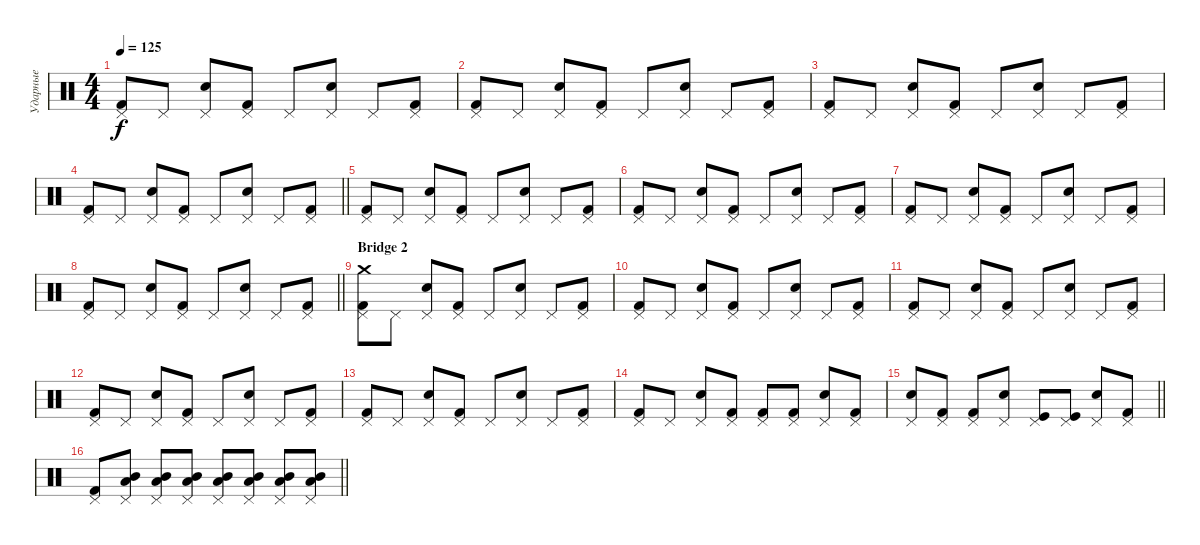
\track ("Ударные" "Ударные") {instrument percussion}
\staff {score}
\articulation defaults
\ts (4 4)
\tempo 125
\clef neutral
\ks c
("Kick (hit) 2" "Pedal Hi-Hat (hit)").8{dy f} "Pedal Hi-Hat (hit)".8 ("Electric Snare (hit)" "Pedal Hi-Hat (hit)").8 ("Kick (hit) 2" "Pedal Hi-Hat (hit)").8 "Pedal Hi-Hat (hit)".8 ("Electric Snare (hit)" "Pedal Hi-Hat (hit)").8 "Pedal Hi-Hat (hit)".8 ("Kick (hit) 2" "Pedal Hi-Hat (hit)").8 |
("Kick (hit) 2" "Pedal Hi-Hat (hit)").8 "Pedal Hi-Hat (hit)".8 ("Electric Snare (hit)" "Pedal Hi-Hat (hit)").8 ("Kick (hit) 2" "Pedal Hi-Hat (hit)").8 "Pedal Hi-Hat (hit)".8 ("Electric Snare (hit)" "Pedal Hi-Hat (hit)").8 "Pedal Hi-Hat (hit)".8 ("Kick (hit) 2" "Pedal Hi-Hat (hit)").8 |
("Kick (hit) 2" "Pedal Hi-Hat (hit)").8 "Pedal Hi-Hat (hit)".8 ("Electric Snare (hit)" "Pedal Hi-Hat (hit)").8 ("Kick (hit) 2" "Pedal Hi-Hat (hit)").8 "Pedal Hi-Hat (hit)".8 ("Electric Snare (hit)" "Pedal Hi-Hat (hit)").8 "Pedal Hi-Hat (hit)".8 ("Kick (hit) 2" "Pedal Hi-Hat (hit)").8 |
\barLineRight lightlight
("Kick (hit) 2" "Pedal Hi-Hat (hit)").8 "Pedal Hi-Hat (hit)".8 ("Electric Snare (hit)" "Pedal Hi-Hat (hit)").8 ("Kick (hit) 2" "Pedal Hi-Hat (hit)").8 "Pedal Hi-Hat (hit)".8 ("Electric Snare (hit)" "Pedal Hi-Hat (hit)").8 "Pedal Hi-Hat (hit)".8 ("Kick (hit) 2" "Pedal Hi-Hat (hit)").8 |
("Kick (hit) 2" "Pedal Hi-Hat (hit)").8 "Pedal Hi-Hat (hit)".8 ("Electric Snare (hit)" "Pedal Hi-Hat (hit)").8 ("Kick (hit) 2" "Pedal Hi-Hat (hit)").8 "Pedal Hi-Hat (hit)".8 ("Electric Snare (hit)" "Pedal Hi-Hat (hit)").8 "Pedal Hi-Hat (hit)".8 ("Kick (hit) 2" "Pedal Hi-Hat (hit)").8 |
("Kick (hit) 2" "Pedal Hi-Hat (hit)").8 "Pedal Hi-Hat (hit)".8 ("Electric Snare (hit)" "Pedal Hi-Hat (hit)").8 ("Kick (hit) 2" "Pedal Hi-Hat (hit)").8 "Pedal Hi-Hat (hit)".8 ("Electric Snare (hit)" "Pedal Hi-Hat (hit)").8 "Pedal Hi-Hat (hit)".8 ("Kick (hit) 2" "Pedal Hi-Hat (hit)").8 |
("Kick (hit) 2" "Pedal Hi-Hat (hit)").8 "Pedal Hi-Hat (hit)".8 ("Electric Snare (hit)" "Pedal Hi-Hat (hit)").8 ("Kick (hit) 2" "Pedal Hi-Hat (hit)").8 "Pedal Hi-Hat (hit)".8 ("Electric Snare (hit)" "Pedal Hi-Hat (hit)").8 "Pedal Hi-Hat (hit)".8 ("Kick (hit) 2" "Pedal Hi-Hat (hit)").8 |
\barLineRight lightlight
("Kick (hit) 2" "Pedal Hi-Hat (hit)").8 "Pedal Hi-Hat (hit)".8 ("Electric Snare (hit)" "Pedal Hi-Hat (hit)").8 ("Kick (hit) 2" "Pedal Hi-Hat (hit)").8 "Pedal Hi-Hat (hit)".8 ("Electric Snare (hit)" "Pedal Hi-Hat (hit)").8 "Pedal Hi-Hat (hit)".8 ("Kick (hit) 2" "Pedal Hi-Hat (hit)").8 |
\section ("" "Bridge 2")
("Kick (hit) 2" "Crash medium (hit)" "Pedal Hi-Hat (hit)").8 "Pedal Hi-Hat (hit)".8 ("Electric Snare (hit)" "Pedal Hi-Hat (hit)").8 ("Kick (hit) 2" "Pedal Hi-Hat (hit)").8 "Pedal Hi-Hat (hit)".8 ("Electric Snare (hit)" "Pedal Hi-Hat (hit)").8 "Pedal Hi-Hat (hit)".8 ("Kick (hit) 2" "Pedal Hi-Hat (hit)").8 |
("Kick (hit) 2" "Pedal Hi-Hat (hit)").8 "Pedal Hi-Hat (hit)".8 ("Electric Snare (hit)" "Pedal Hi-Hat (hit)").8 ("Kick (hit) 2" "Pedal Hi-Hat (hit)").8 "Pedal Hi-Hat (hit)".8 ("Electric Snare (hit)" "Pedal Hi-Hat (hit)").8 "Pedal Hi-Hat (hit)".8 ("Kick (hit) 2" "Pedal Hi-Hat (hit)").8 |
("Kick (hit) 2" "Pedal Hi-Hat (hit)").8 "Pedal Hi-Hat (hit)".8 ("Electric Snare (hit)" "Pedal Hi-Hat (hit)").8 ("Kick (hit) 2" "Pedal Hi-Hat (hit)").8 "Pedal Hi-Hat (hit)".8 ("Electric Snare (hit)" "Pedal Hi-Hat (hit)").8 "Pedal Hi-Hat (hit)".8 ("Kick (hit) 2" "Pedal Hi-Hat (hit)").8 |
("Kick (hit) 2" "Pedal Hi-Hat (hit)").8 "Pedal Hi-Hat (hit)".8 ("Electric Snare (hit)" "Pedal Hi-Hat (hit)").8 ("Kick (hit) 2" "Pedal Hi-Hat (hit)").8 "Pedal Hi-Hat (hit)".8 ("Electric Snare (hit)" "Pedal Hi-Hat (hit)").8 "Pedal Hi-Hat (hit)".8 ("Kick (hit) 2" "Pedal Hi-Hat (hit)").8 |
("Kick (hit) 2" "Pedal Hi-Hat (hit)").8 "Pedal Hi-Hat (hit)".8 ("Electric Snare (hit)" "Pedal Hi-Hat (hit)").8 ("Kick (hit) 2" "Pedal Hi-Hat (hit)").8 "Pedal Hi-Hat (hit)".8 ("Electric Snare (hit)" "Pedal Hi-Hat (hit)").8 "Pedal Hi-Hat (hit)".8 ("Kick (hit) 2" "Pedal Hi-Hat (hit)").8 |
("Kick (hit) 2" "Pedal Hi-Hat (hit)").8 "Pedal Hi-Hat (hit)".8 ("Electric Snare (hit)" "Pedal Hi-Hat (hit)").8 ("Kick (hit) 2" "Pedal Hi-Hat (hit)").8 ("Kick (hit) 2" "Pedal Hi-Hat (hit)").8 ("Kick (hit) 2" "Pedal Hi-Hat (hit)").8 ("Electric Snare (hit)" "Pedal Hi-Hat (hit)").8 ("Kick (hit) 2" "Pedal Hi-Hat (hit)").8 |
\barLineRight lightlight
("Electric Snare (hit)" "Pedal Hi-Hat (hit)").8 ("Kick (hit) 2" "Pedal Hi-Hat (hit)").8 ("Kick (hit) 2" "Pedal Hi-Hat (hit)").8 ("Electric Snare (hit)" "Pedal Hi-Hat (hit)").8 ("Kick (hit)" "Pedal Hi-Hat (hit)").8 ("Kick (hit)" "Pedal Hi-Hat (hit)").8 ("Electric Snare (hit)" "Pedal Hi-Hat (hit)").8 ("Kick (hit) 2" "Pedal Hi-Hat (hit)").8 |
\barLineRight lightlight
("Kick (hit) 2" "Pedal Hi-Hat (hit)").8 ("Mid Tom (hit)" "Low Tom (hit)" "Pedal Hi-Hat (hit)").8 ("Mid Tom (hit)" "Low Tom (hit)" "Pedal Hi-Hat (hit)").8 ("Mid Tom (hit)" "Low Tom (hit)" "Pedal Hi-Hat (hit)").8 ("Mid Tom (hit)" "Low Tom (hit)" "Pedal Hi-Hat (hit)").8 ("Low Tom (hit)" "Mid Tom (hit)" "Pedal Hi-Hat (hit)").8 ("Low Tom (hit)" "Mid Tom (hit)" "Pedal Hi-Hat (hit)").8 ("Low Tom (hit)" "Mid Tom (hit)" "Pedal Hi-Hat (hit)").8
